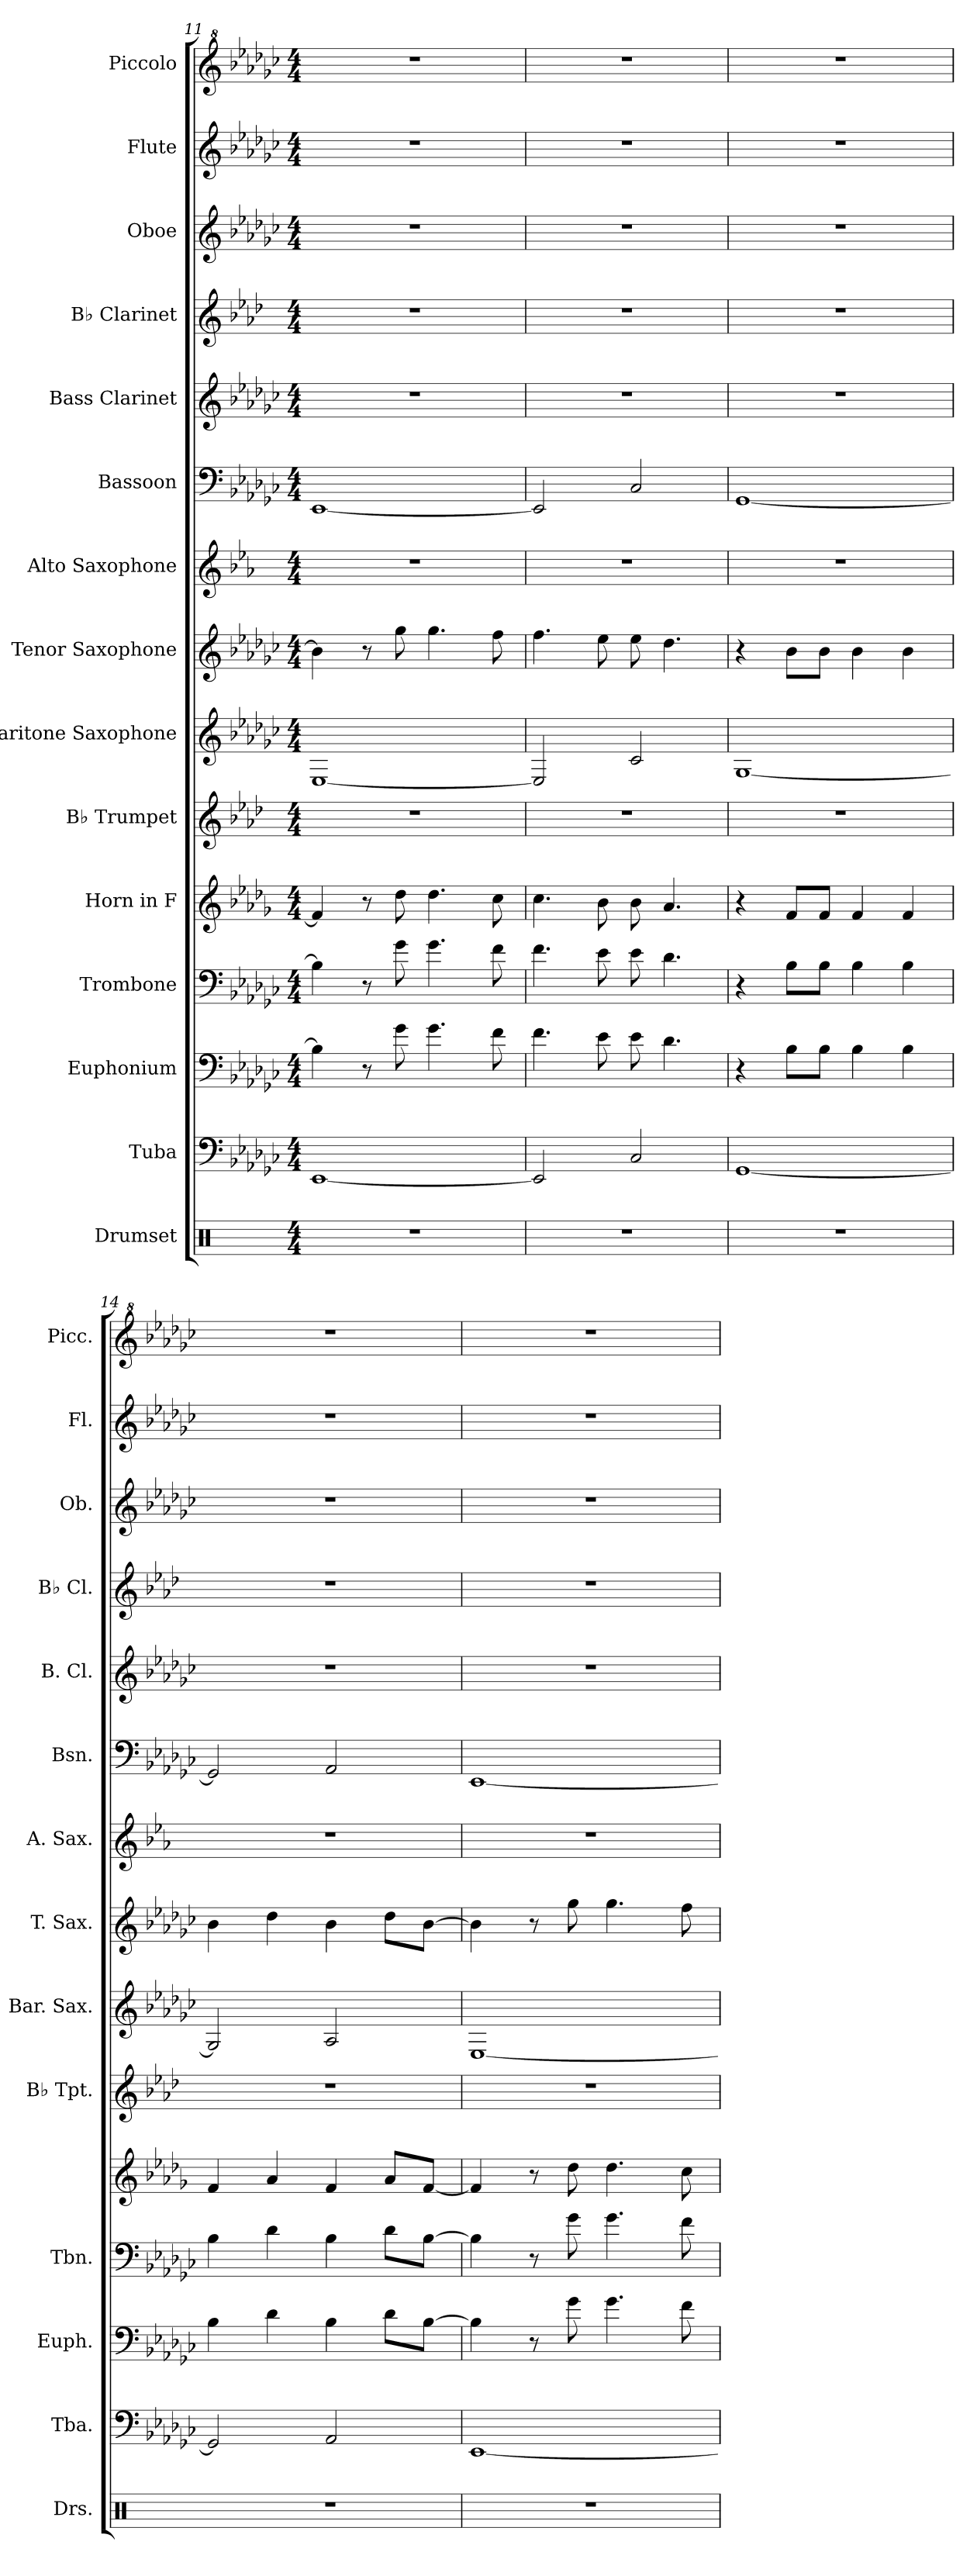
**kern	**kern	**kern	**kern	**kern	**kern	**kern	**kern	**kern	**kern	**kern	**kern	**kern	**kern	**kern
*part15	*part14	*part13	*part12	*part11	*part10	*part9	*part8	*part7	*part6	*part5	*part4	*part3	*part2	*part1
*staff15	*staff14	*staff13	*staff12	*staff11	*staff10	*staff9	*staff8	*staff7	*staff6	*staff5	*staff4	*staff3	*staff2	*staff1
*I"Drumset	*I"Tuba	*I"Euphonium	*I"Trombone	*I"Horn in F	*I"B♭ Trumpet	*I"Baritone Saxophone	*I"Tenor Saxophone	*I"Alto Saxophone	*I"Bassoon	*I"Bass Clarinet	*I"B♭ Clarinet	*I"Oboe	*I"Flute	*I"Piccolo
*I'Drs.	*I'Tba.	*I'Euph.	*I'Tbn.	*	*I'B♭ Tpt.	*I'Bar. Sax.	*I'T. Sax.	*I'A. Sax.	*I'Bsn.	*I'B. Cl.	*I'B♭ Cl.	*I'Ob.	*I'Fl.	*I'Picc.
!!LO:PB:g=z
*clefX	*clefF4	*clefF4	*clefF4	*clefG2	*clefG2	*clefG2	*clefG2	*clefG2	*clefF4	*clefG2	*clefG2	*clefG2	*clefG2	*clefG^2
*	*	*	*	*ITrd4c7	*ITrd1c2	*ITrd12c21	*ITrd8c14	*ITrd5c9	*	*ITrd8c14	*ITrd1c2	*	*	*ITrd-7c-12
*k[]	*k[b-e-a-d-g-c-]	*k[b-e-a-d-g-c-]	*k[b-e-a-d-g-c-]	*k[b-e-a-d-g-c-]	*k[b-e-a-d-g-c-]	*k[b-e-a-d-g-c-]	*k[b-e-a-d-g-c-]	*k[b-e-a-d-g-c-]	*k[b-e-a-d-g-c-]	*k[b-e-a-d-g-c-]	*k[b-e-a-d-g-c-]	*k[b-e-a-d-g-c-]	*k[b-e-a-d-g-c-]	*k[b-e-a-d-g-c-]
*M4/4	*M4/4	*M4/4	*M4/4	*M4/4	*M4/4	*M4/4	*M4/4	*M4/4	*M4/4	*M4/4	*M4/4	*M4/4	*M4/4	*M4/4
=11	=11	=11	=11	=11	=11	=11	=11	=11	=11	=11	=11	=11	=11	=11
1r	[1EE-	4B-\]	4B-\]	4B-/]	1r	[1EE-	4B-\]	1r	[1EE-	1r	1r	1r	1r	1r
.	.	8r	8r	8r	.	.	8r	.	.	.	.	.	.	.
.	.	8g-\	8g-\	8g-\	.	.	8g-\	.	.	.	.	.	.	.
.	.	4.g-\	4.g-\	4.g-\	.	.	4.g-\	.	.	.	.	.	.	.
.	.	8f\	8f\	8f\	.	.	8f\	.	.	.	.	.	.	.
=12	=12	=12	=12	=12	=12	=12	=12	=12	=12	=12	=12	=12	=12	=12
1r	2EE-/]	4.f\	4.f\	4.f\	1r	2EE-/]	4.f\	1r	2EE-/]	1r	1r	1r	1r	1r
.	.	8e-\	8e-\	8e-\	.	.	8e-\	.	.	.	.	.	.	.
.	2C-/	8e-\	8e-\	8e-\	.	2C-/	8e-\	.	2C-/	.	.	.	.	.
.	.	4.d-\	4.d-\	4.d-/	.	.	4.d-\	.	.	.	.	.	.	.
=13	=13	=13	=13	=13	=13	=13	=13	=13	=13	=13	=13	=13	=13	=13
1r	[1GG-	4r	4r	4r	1r	[1GG-	4r	1r	[1GG-	1r	1r	1r	1r	1r
.	.	8B-\L	8B-\L	8B-/L	.	.	8B-\L	.	.	.	.	.	.	.
.	.	8B-\J	8B-\J	8B-/J	.	.	8B-\J	.	.	.	.	.	.	.
.	.	4B-\	4B-\	4B-/	.	.	4B-\	.	.	.	.	.	.	.
.	.	4B-\	4B-\	4B-/	.	.	4B-\	.	.	.	.	.	.	.
=14	=14	=14	=14	=14	=14	=14	=14	=14	=14	=14	=14	=14	=14	=14
1r	2GG-/]	4B-\	4B-\	4B-/	1r	2GG-/]	4B-\	1r	2GG-/]	1r	1r	1r	1r	1r
.	.	4d-\	4d-\	4d-/	.	.	4d-\	.	.	.	.	.	.	.
.	2AA-/	4B-\	4B-\	4B-/	.	2AA-/	4B-\	.	2AA-/	.	.	.	.	.
.	.	8d-\L	8d-\L	8d-/L	.	.	8d-\L	.	.	.	.	.	.	.
.	.	[8B-\J	[8B-\J	[8B-/J	.	.	[8B-\J	.	.	.	.	.	.	.
=15	=15	=15	=15	=15	=15	=15	=15	=15	=15	=15	=15	=15	=15	=15
1r	[1EE-	4B-\]	4B-\]	4B-/]	1r	[1EE-	4B-\]	1r	[1EE-	1r	1r	1r	1r	1r
.	.	8r	8r	8r	.	.	8r	.	.	.	.	.	.	.
.	.	8g-\	8g-\	8g-\	.	.	8g-\	.	.	.	.	.	.	.
.	.	4.g-\	4.g-\	4.g-\	.	.	4.g-\	.	.	.	.	.	.	.
.	.	8f\	8f\	8f\	.	.	8f\	.	.	.	.	.	.	.
=	=	=	=	=	=	=	=	=	=	=	=	=	=	=
*-	*-	*-	*-	*-	*-	*-	*-	*-	*-	*-	*-	*-	*-	*-
